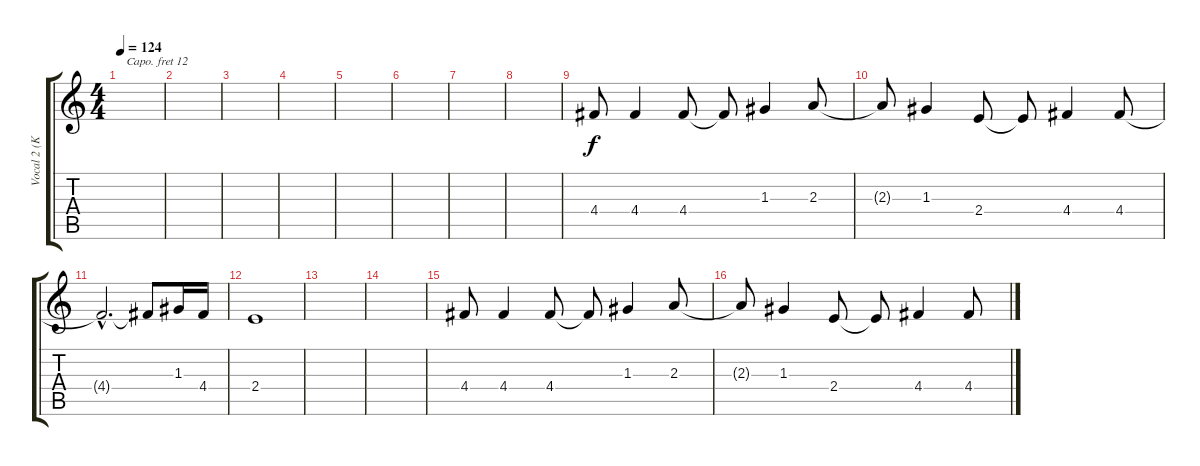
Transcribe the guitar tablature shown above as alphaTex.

\track ("Vocal 2 (Kate Pierson)" "Vocal 2 (K") {instrument oboe}
\staff {score tabs}
\capo 12
\tuning (E4 B3 G3 D3 A2 E2) {hide}
\ts (4 4)
\tempo 124
\clef g2
\ks c
|
|
|
|
|
|
|
|
4.4.8 4.4.4 4.4.8 4.4{t}.8 1.3.4 2.3.8 |
2.3{t}.8 1.3.4 2.4.8 2.4{t}.8 4.4.4 4.4.8 |
4.4{hac t}.2{d} 4.4{t}.8 1.3.16 4.4.16 |
2.4.1 |
|
|
4.4.8 4.4.4 4.4.8 4.4{t}.8 1.3.4 2.3.8 |
2.3{t}.8 1.3.4 2.4.8 2.4{t}.8 4.4.4 4.4.8
